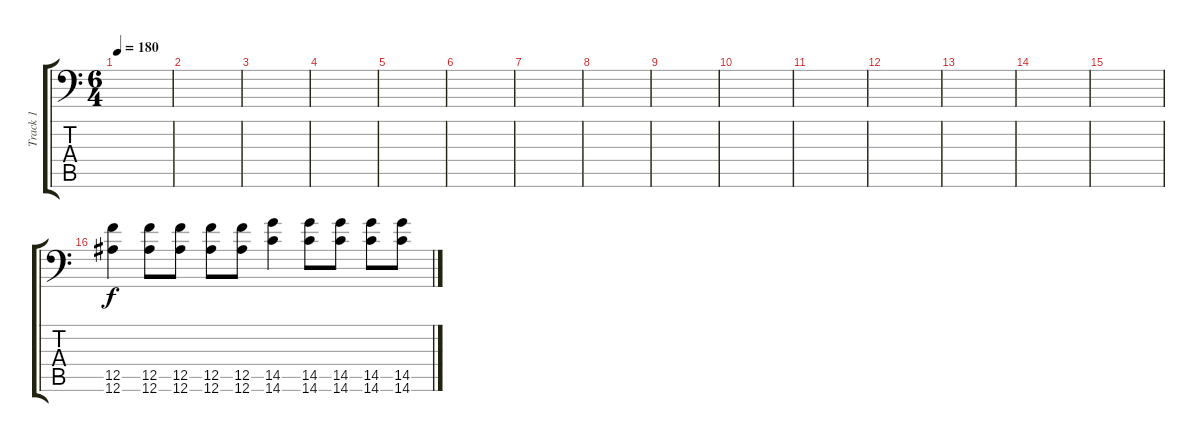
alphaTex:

\track ("Track 1" "Track 1") {instrument distortionguitar}
\staff {score tabs}
\tuning (C4 G3 Eb3 Bb2 F2 Bb1) {hide}
\ts (6 4)
\tempo 180
\clef f4
\ks c
|
|
|
|
|
|
|
|
|
|
|
|
|
|
|
(12.5 12.6).4 (12.5 12.6).8 (12.5 12.6).8 (12.5 12.6).8 (12.5 12.6).8 (14.5 14.6).4 (14.5 14.6).8 (14.5 14.6).8 (14.5 14.6).8 (14.5 14.6).8
